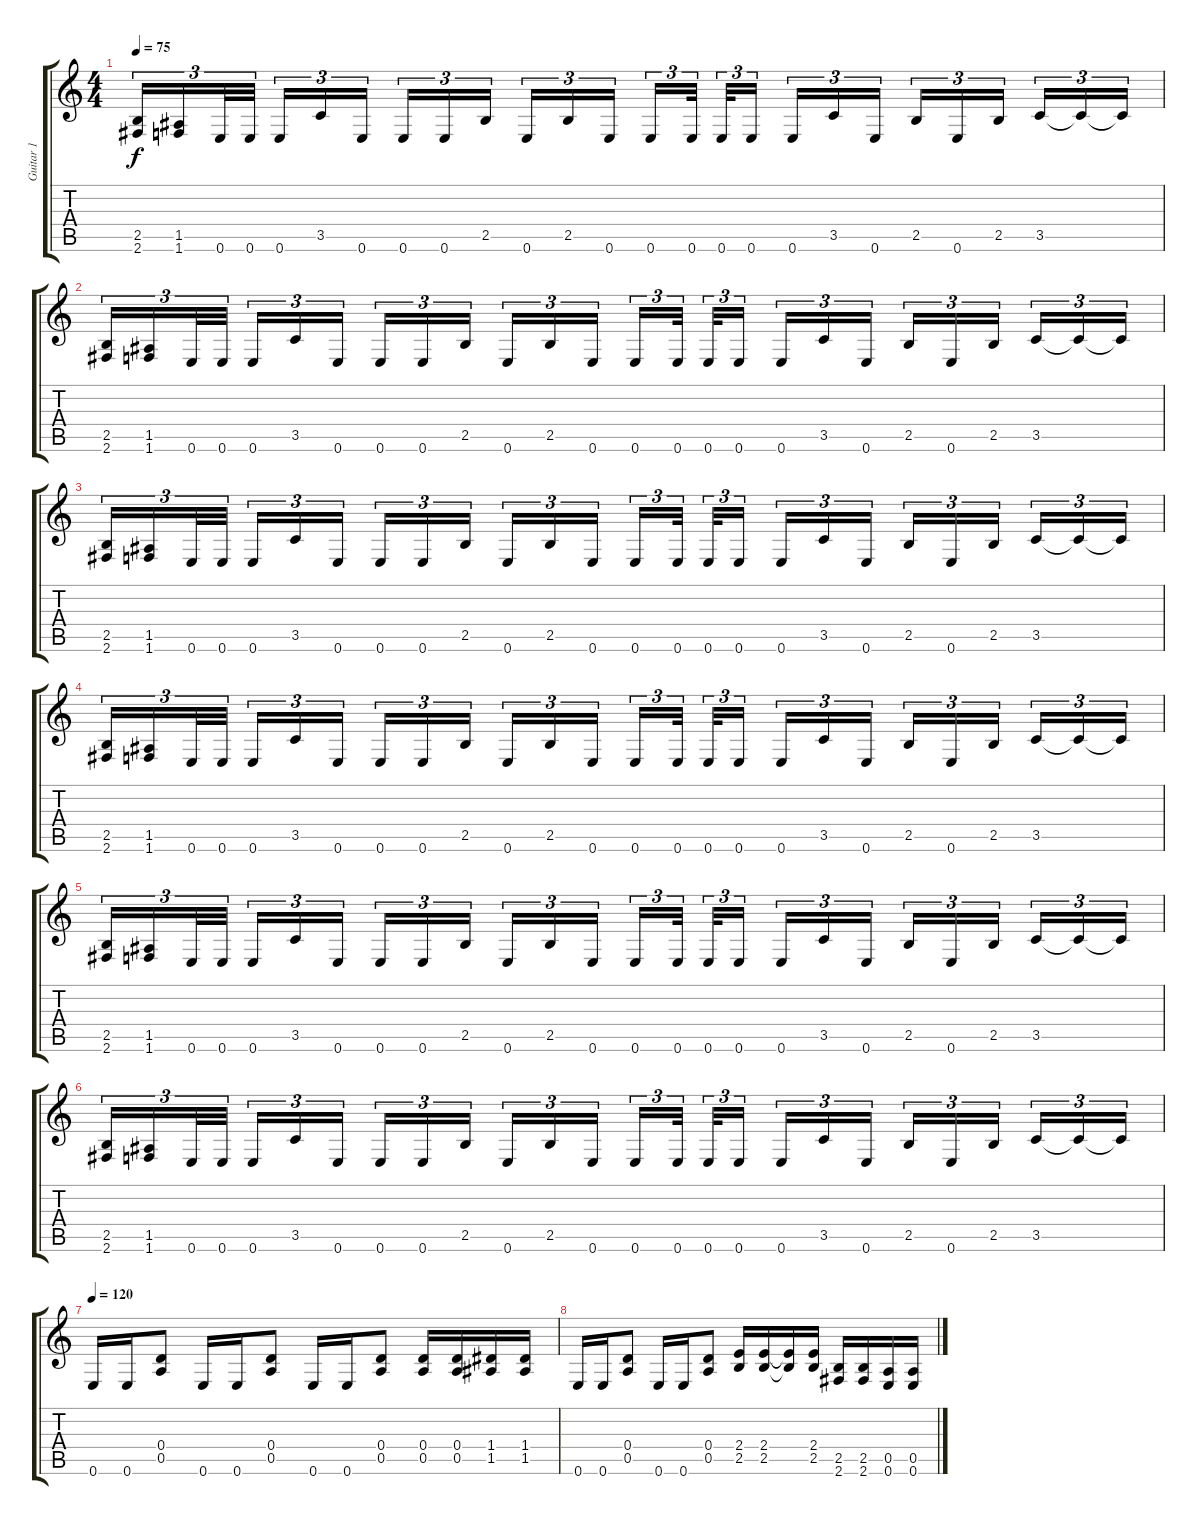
\track ("Guitar 1" "Guitar 1") {instrument distortionguitar}
\staff {score tabs}
\tuning (E4 B3 G3 D3 A2 E2) {hide}
\ts (4 4)
\tempo 75
\clef g2
\ks c
(2.5 2.6).16{tu (3 2) dy f instrument distortionguitar} (1.5 1.6).16{tu (3 2)} 0.6.32{tu (3 2)} 0.6.32{tu (3 2)} 0.6.16{tu (3 2)} 3.5.16{tu (3 2)} 0.6.16{tu (3 2)} 0.6.16{tu (3 2)} 0.6.16{tu (3 2)} 2.5.16{tu (3 2)} 0.6.16{tu (3 2)} 2.5.16{tu (3 2)} 0.6.16{tu (3 2)} 0.6.16{tu (3 2)} 0.6.32{tu (3 2)} 0.6.32{tu (3 2)} 0.6.16{tu (3 2)} 0.6.16{tu (3 2)} 3.5.16{tu (3 2)} 0.6.16{tu (3 2)} 2.5.16{tu (3 2)} 0.6.16{tu (3 2)} 2.5.16{tu (3 2)} 3.5.16{tu (3 2)} 3.5{t}.16{tu (3 2)} 3.5{t}.16{tu (3 2)} |
(2.5 2.6).16{tu (3 2)} (1.5 1.6).16{tu (3 2)} 0.6.32{tu (3 2)} 0.6.32{tu (3 2)} 0.6.16{tu (3 2)} 3.5.16{tu (3 2)} 0.6.16{tu (3 2)} 0.6.16{tu (3 2)} 0.6.16{tu (3 2)} 2.5.16{tu (3 2)} 0.6.16{tu (3 2)} 2.5.16{tu (3 2)} 0.6.16{tu (3 2)} 0.6.16{tu (3 2)} 0.6.32{tu (3 2)} 0.6.32{tu (3 2)} 0.6.16{tu (3 2)} 0.6.16{tu (3 2)} 3.5.16{tu (3 2)} 0.6.16{tu (3 2)} 2.5.16{tu (3 2)} 0.6.16{tu (3 2)} 2.5.16{tu (3 2)} 3.5.16{tu (3 2)} 3.5{t}.16{tu (3 2)} 3.5{t}.16{tu (3 2)} |
(2.5 2.6).16{tu (3 2)} (1.5 1.6).16{tu (3 2)} 0.6.32{tu (3 2)} 0.6.32{tu (3 2)} 0.6.16{tu (3 2)} 3.5.16{tu (3 2)} 0.6.16{tu (3 2)} 0.6.16{tu (3 2)} 0.6.16{tu (3 2)} 2.5.16{tu (3 2)} 0.6.16{tu (3 2)} 2.5.16{tu (3 2)} 0.6.16{tu (3 2)} 0.6.16{tu (3 2)} 0.6.32{tu (3 2)} 0.6.32{tu (3 2)} 0.6.16{tu (3 2)} 0.6.16{tu (3 2)} 3.5.16{tu (3 2)} 0.6.16{tu (3 2)} 2.5.16{tu (3 2)} 0.6.16{tu (3 2)} 2.5.16{tu (3 2)} 3.5.16{tu (3 2)} 3.5{t}.16{tu (3 2)} 3.5{t}.16{tu (3 2)} |
(2.5 2.6).16{tu (3 2)} (1.5 1.6).16{tu (3 2)} 0.6.32{tu (3 2)} 0.6.32{tu (3 2)} 0.6.16{tu (3 2)} 3.5.16{tu (3 2)} 0.6.16{tu (3 2)} 0.6.16{tu (3 2)} 0.6.16{tu (3 2)} 2.5.16{tu (3 2)} 0.6.16{tu (3 2)} 2.5.16{tu (3 2)} 0.6.16{tu (3 2)} 0.6.16{tu (3 2)} 0.6.32{tu (3 2)} 0.6.32{tu (3 2)} 0.6.16{tu (3 2)} 0.6.16{tu (3 2)} 3.5.16{tu (3 2)} 0.6.16{tu (3 2)} 2.5.16{tu (3 2)} 0.6.16{tu (3 2)} 2.5.16{tu (3 2)} 3.5.16{tu (3 2)} 3.5{t}.16{tu (3 2)} 3.5{t}.16{tu (3 2)} |
(2.5 2.6).16{tu (3 2)} (1.5 1.6).16{tu (3 2)} 0.6.32{tu (3 2)} 0.6.32{tu (3 2)} 0.6.16{tu (3 2)} 3.5.16{tu (3 2)} 0.6.16{tu (3 2)} 0.6.16{tu (3 2)} 0.6.16{tu (3 2)} 2.5.16{tu (3 2)} 0.6.16{tu (3 2)} 2.5.16{tu (3 2)} 0.6.16{tu (3 2)} 0.6.16{tu (3 2)} 0.6.32{tu (3 2)} 0.6.32{tu (3 2)} 0.6.16{tu (3 2)} 0.6.16{tu (3 2)} 3.5.16{tu (3 2)} 0.6.16{tu (3 2)} 2.5.16{tu (3 2)} 0.6.16{tu (3 2)} 2.5.16{tu (3 2)} 3.5.16{tu (3 2)} 3.5{t}.16{tu (3 2)} 3.5{t}.16{tu (3 2)} |
(2.5 2.6).16{tu (3 2)} (1.5 1.6).16{tu (3 2)} 0.6.32{tu (3 2)} 0.6.32{tu (3 2)} 0.6.16{tu (3 2)} 3.5.16{tu (3 2)} 0.6.16{tu (3 2)} 0.6.16{tu (3 2)} 0.6.16{tu (3 2)} 2.5.16{tu (3 2)} 0.6.16{tu (3 2)} 2.5.16{tu (3 2)} 0.6.16{tu (3 2)} 0.6.16{tu (3 2)} 0.6.32{tu (3 2)} 0.6.32{tu (3 2)} 0.6.16{tu (3 2)} 0.6.16{tu (3 2)} 3.5.16{tu (3 2)} 0.6.16{tu (3 2)} 2.5.16{tu (3 2)} 0.6.16{tu (3 2)} 2.5.16{tu (3 2)} 3.5.16{tu (3 2)} 3.5{t}.16{tu (3 2)} 3.5{t}.16{tu (3 2)} |
\tempo 120
0.6.16 0.6.16 (0.4 0.5).8 0.6.16 0.6.16 (0.4 0.5).8 0.6.16 0.6.16 (0.4 0.5).8 (0.4 0.5).16 (0.4 0.5).16 (1.4 1.5).16 (1.4 1.5).16 |
0.6.16 0.6.16 (0.4 0.5).8 0.6.16 0.6.16 (0.4 0.5).8 (2.4 2.5).16 (2.4 2.5).16 (2.4{t} 2.5{t}).16 (2.4 2.5).16 (2.5 2.6).16 (2.5 2.6).16 (0.5 0.6).16 (0.5 0.6).16
